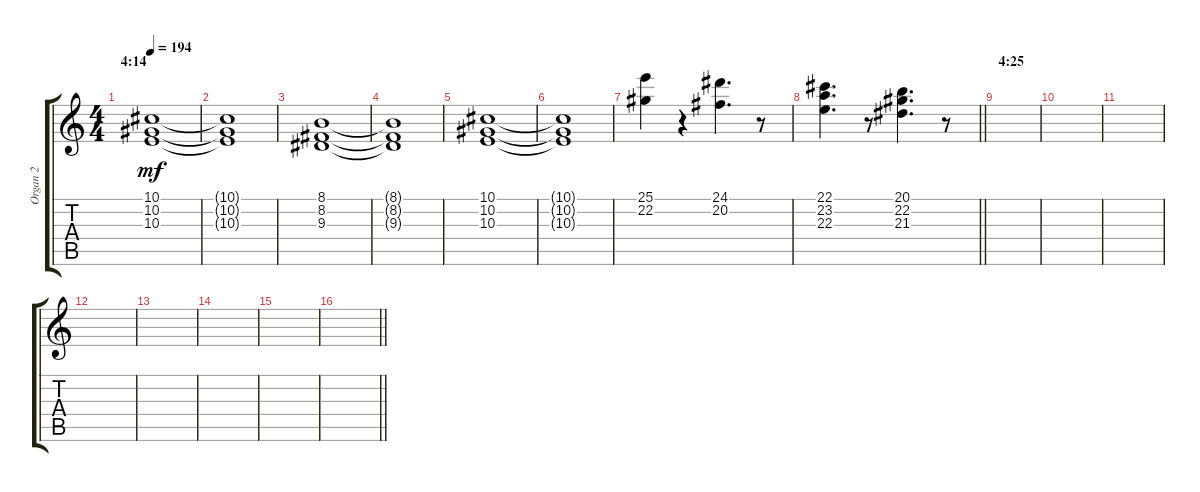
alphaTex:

\track ("Organ 2" "Organ 2") {instrument stringensemble1}
\staff {score tabs}
\tuning (Eb4 Bb3 Gb3 Db3 Ab2 Eb2) {hide}
\ts (4 4)
\section ("" "4:14")
\tempo 194
\clef g2
\ks c
(10.1 10.2 10.3).1{dy mf} |
(10.1{t} 10.2{t} 10.3{t}).1 |
(8.1 8.2 9.3).1 |
(8.1{t} 8.2{t} 9.3{t}).1 |
(10.1 10.2 10.3).1 |
(10.1{t} 10.2{t} 10.3{t}).1 |
(25.1 22.2).4 r.4 (24.1 20.2).4{d} r.8 |
\barLineRight lightlight
(22.1 23.2 22.3).4{d} r.8 (20.1 22.2 21.3).4{d} r.8 |
\section ("" "4:25")
|
|
|
|
|
|
|
\barLineRight lightlight
